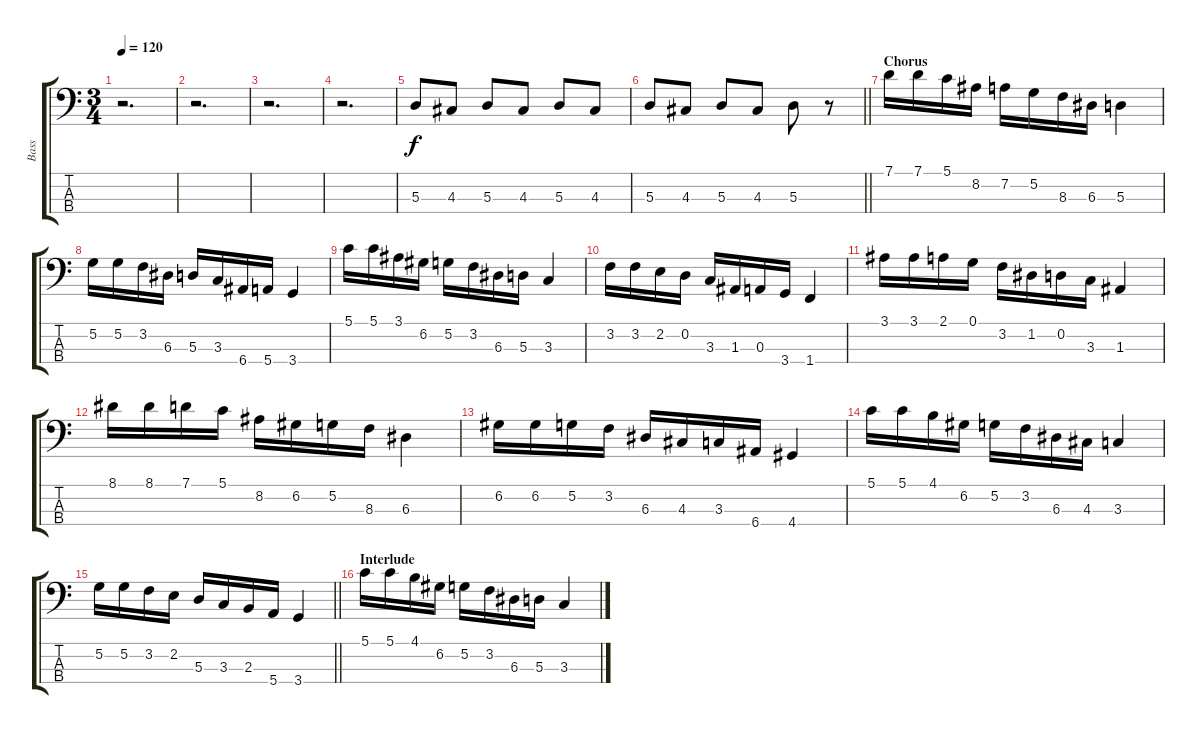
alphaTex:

\track ("Bass" "Bass") {instrument electricbassfinger}
\staff {score tabs}
\tuning (G2 D2 A1 E1) {hide}
\ts (3 4)
\tempo 120
\clef f4
\ks c
r.2{d dy f} |
r.2{d} |
r.2{d} |
r.2{d} |
5.3.8 4.3.8 5.3.8 4.3.8 5.3.8 4.3.8 |
\barLineRight lightlight
5.3.8 4.3.8 5.3.8 4.3.8 5.3.8 r.8 |
\section ("" "Chorus")
7.1.16 7.1.16 5.1.16 8.2.16 7.2.16 5.2.16 8.3.16 6.3.16 5.3.4 |
5.2.16 5.2.16 3.2.16 6.3.16 5.3.16 3.3.16 6.4.16 5.4.16 3.4.4 |
5.1.16 5.1.16 3.1.16 6.2.16 5.2.16 3.2.16 6.3.16 5.3.16 3.3.4 |
3.2.16 3.2.16 2.2.16 0.2.16 3.3.16 1.3.16 0.3.16 3.4.16 1.4.4 |
3.1.16 3.1.16 2.1.16 0.1.16 3.2.16 1.2.16 0.2.16 3.3.16 1.3.4 |
8.1.16 8.1.16 7.1.16 5.1.16 8.2.16 6.2.16 5.2.16 8.3.16 6.3.4 |
6.2.16 6.2.16 5.2.16 3.2.16 6.3.16 4.3.16 3.3.16 6.4.16 4.4.4 |
5.1.16 5.1.16 4.1.16 6.2.16 5.2.16 3.2.16 6.3.16 4.3.16 3.3.4 |
\barLineRight lightlight
5.2.16 5.2.16 3.2.16 2.2.16 5.3.16 3.3.16 2.3.16 5.4.16 3.4.4 |
\section ("" "Interlude")
5.1.16 5.1.16 4.1.16 6.2.16 5.2.16 3.2.16 6.3.16 5.3.16 3.3.4
